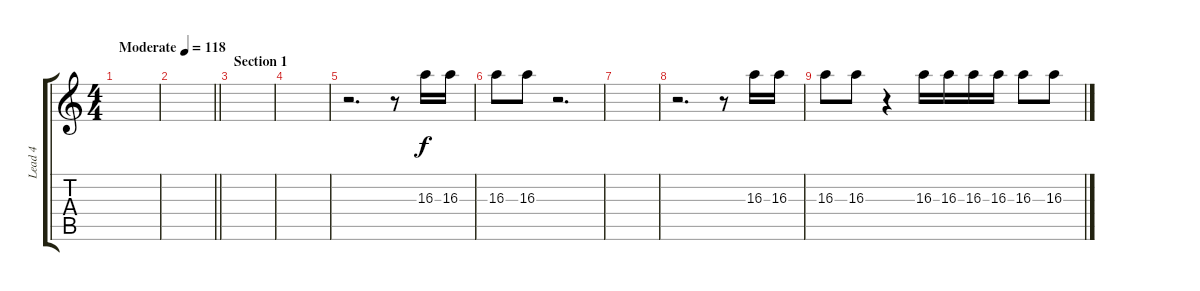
\track ("Lead 4" "Lead 4") {instrument overdrivenguitar}
\staff {score tabs}
\tuning (D4 A3 F3 C3 G2 C2) {hide}
\ts (4 4)
\tempo (118 "Moderate")
\clef g2
\ks c
|
\barLineRight lightlight
|
\section ("" "Section 1")
|
|
r.2{d} r.8 16.3.16 16.3.16 |
16.3.8 16.3.8 r.2{d} |
|
r.2{d} r.8 16.3.16 16.3.16 |
16.3.8 16.3.8 r.4 16.3.16 16.3.16 16.3.16 16.3.16 16.3.8 16.3.8
